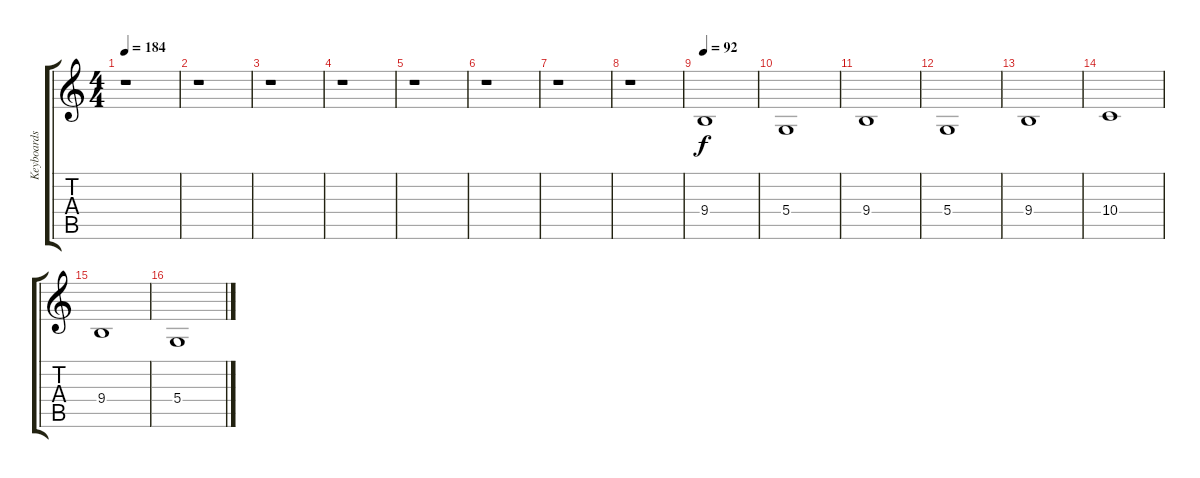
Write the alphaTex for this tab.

\track ("Keyboards" "Keyboards") {instrument pad4choir}
\staff {score tabs}
\tuning (E4 B3 G3 D3 A2 E2) {hide}
\ts (4 4)
\tempo 184
\clef g2
\ks c
r.1{dy f instrument pad4choir} |
r.1 |
r.1 |
r.1 |
r.1 |
r.1 |
r.1 |
r.1 |
\tempo 92
9.4.1 |
5.4.1 |
9.4.1 |
5.4.1 |
9.4.1 |
10.4.1 |
9.4.1 |
5.4.1
